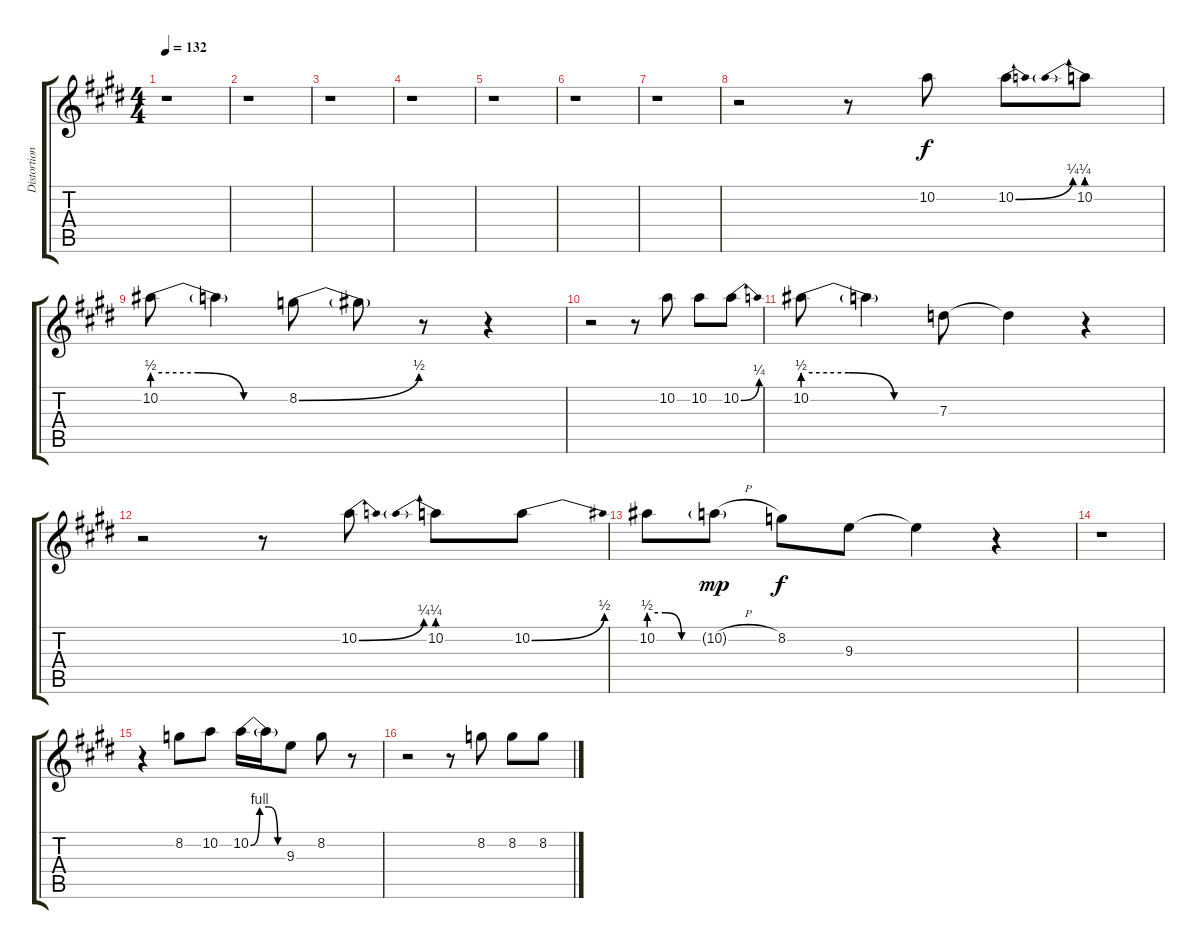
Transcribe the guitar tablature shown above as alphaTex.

\track ("Distortion Lead [Guitar II]" "Distortion") {instrument distortionguitar}
\staff {score tabs}
\tuning (E4 B3 G3 D3 A2 E2) {hide}
\ts (4 4)
\tempo 132
\clef g2
\ks e
r.1{dy f} |
r.1 |
r.1 |
r.1 |
r.1 |
r.1 |
r.1 |
r.2 r.8 10.2.8 10.2{be (bend 0 0 60 1)}.8 10.2{be (prebend 0 1 60 1)}.8 |
10.2{be (custom 0 2 20 2 40 0 60 0)}.8 10.2{t}.4 8.2{be (bend 0 0 60 2)}.8 8.2{t}.8 r.8 r.4 |
r.2 r.8 10.2.8 10.2.8 10.2{be (bend 0 0 60 1)}.8 |
10.2{be (custom 0 2 20 2 40 0 60 0)}.8 10.2{t}.4 7.3.8 7.3{t}.4 r.4 |
r.2 r.8 10.2{be (bend 0 0 60 1)}.8 10.2{be (prebend 0 1 60 1)}.8 10.2{be (bend 0 0 60 2)}.8 |
10.2{be (custom 0 2 20 2 40 0 60 0)}.8 10.2{h g}.8{dy mp} 8.2.8{dy f} 9.3.8 9.3{t}.4 r.4 |
r.1 |
r.4 8.2.8 10.2.8 10.2{be (custom 0 0 15 4 30 4 45 0 60 0)}.16 10.2{t}.16 9.3.8 8.2.8 r.8 |
r.2 r.8 8.2.8 8.2.8 8.2.8
